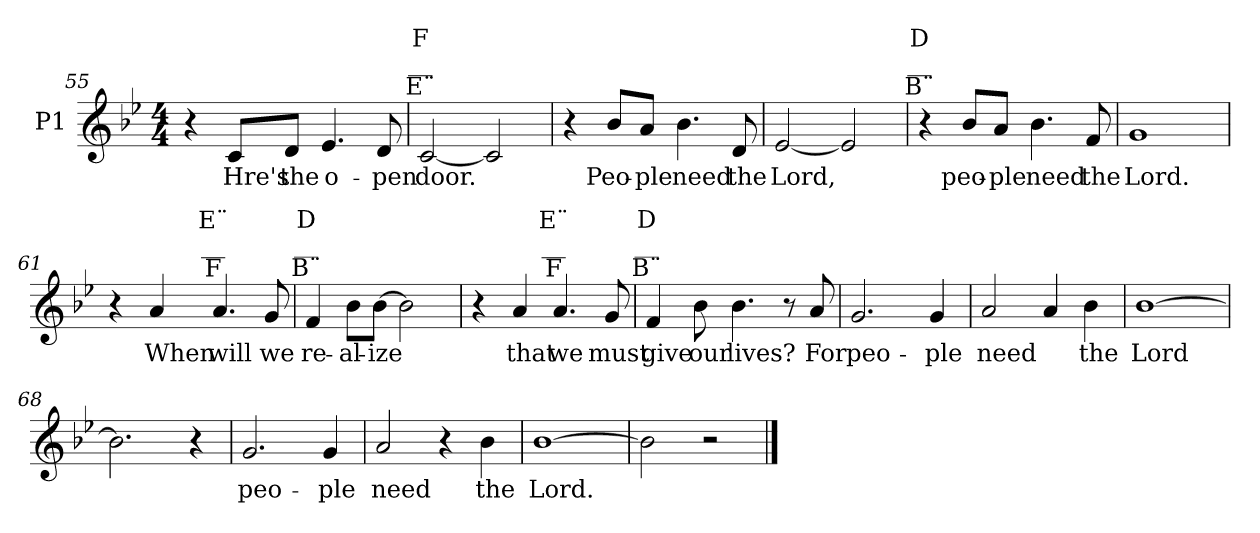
**kern	**text
*part1	*part1
*staff1	*staff1
*I"P1	*
*clefG2	*
*k[b-e-]	*
*B-:	*
*M4/4	*
=55	=55
4r	.
!	!LO:LY:b:color=#000000
8ci/L	Hre's
!	!LO:LY:b:color=#000000
8di/J	the
!	!LO:LY:b:color=#000000
4.e-i/	o-
!	!LO:LY:b:color=#000000
8di/	-pen
=56	=56
!LO:TX:a:cj:t=E¨	!
!LO:TX:a:cj:t=__	!
!LO:TX:a:cj:t=F	!
!	!LO:LY:b:color=#000000
[<2ci/	door.
2ci/]	.
=57	=57
4r	.
!	!LO:LY:b:color=#000000
8b-i/L	Peo-
!	!LO:LY:b:color=#000000
8ai/J	-ple
!	!LO:LY:b:color=#000000
4.b-i\	need
!	!LO:LY:b:color=#000000
8di/	the
=58	=58
!	!LO:LY:b:color=#000000
[<2e-i/	Lord,
2e-i/]	.
!!LO:LB:g=z
=59	=59
!LO:TX:a:cj:t=B¨	!
!LO:TX:a:cj:t=__	!
!LO:TX:a:cj:t=D	!
4r	.
!	!LO:LY:b:color=#000000
8b-i/L	peo-
!	!LO:LY:b:color=#000000
8ai/J	-ple
!	!LO:LY:b:color=#000000
4.b-i\	need
!	!LO:LY:b:color=#000000
8fi/	the
=60	=60
!	!LO:LY:b:color=#000000
1gi	Lord.
=61	=61
4r	.
!	!LO:LY:b:color=#000000
4ai/	When
!LO:TX:a:cj:t=F	!
!LO:TX:a:cj:t=__	!
!LO:TX:a:cj:t=E¨	!
!	!LO:LY:b:color=#000000
4.ai/	will
!	!LO:LY:b:color=#000000
8gi/	we
=62	=62
!LO:TX:a:cj:t=B¨	!
!LO:TX:a:cj:t=__	!
!LO:TX:a:cj:t=D	!
!	!LO:LY:b:color=#000000
4fi/	re-
!	!LO:LY:b:color=#000000
8b-i\L	-al-
!	!LO:LY:b:color=#000000
[>8b-i\J	-ize
2b-i\]	.
=63	=63
4r	.
!	!LO:LY:b:color=#000000
4ai/	that
!LO:TX:a:cj:t=F	!
!LO:TX:a:cj:t=__	!
!LO:TX:a:cj:t=E¨	!
!	!LO:LY:b:color=#000000
4.ai/	we
!	!LO:LY:b:color=#000000
8gi/	must
!!LO:LB:g=z
=64	=64
!LO:TX:a:cj:t=B¨	!
!LO:TX:a:cj:t=__	!
!LO:TX:a:cj:t=D	!
!	!LO:LY:b:color=#000000
4fi/	give
!	!LO:LY:b:color=#000000
8b-i\	our
!	!LO:LY:b:color=#000000
4.b-i\	lives?
8r	.
!	!LO:LY:b:color=#000000
8ai/	For
=65	=65
!	!LO:LY:b:color=#000000
2.gi/	peo-
!	!LO:LY:b:color=#000000
4gi/	-ple
=66	=66
!	!LO:LY:b:color=#000000
2ai/	need
4ai/	.
!	!LO:LY:b:color=#000000
4b-i\	the
=67	=67
!	!LO:LY:b:color=#000000
[<1b-i	Lord
=68	=68
2.b-i\]	.
4r	.
=69	=69
!	!LO:LY:b:color=#000000
2.gi/	peo-
!	!LO:LY:b:color=#000000
4gi/	-ple
=70	=70
!	!LO:LY:b:color=#000000
2ai/	need
4r	.
!	!LO:LY:b:color=#000000
4b-i\	the
=71	=71
!	!LO:LY:b:color=#000000
[<1b-i	Lord.
=72	=72
2b-i\]	.
2r	.
==	==
*-	*-
